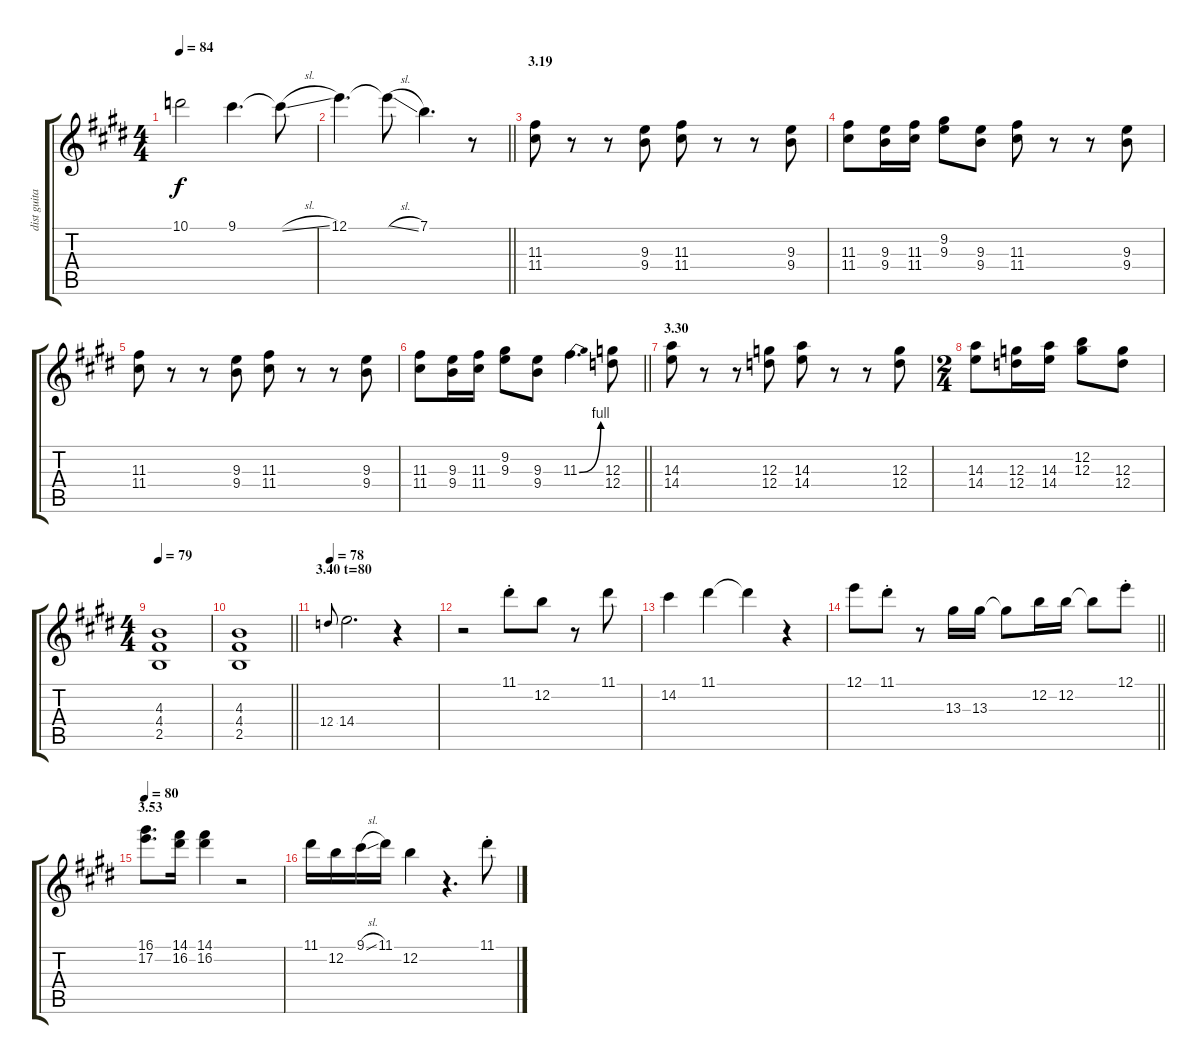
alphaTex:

\track ("dist guitar" "dist guita") {instrument overdrivenguitar}
\staff {score tabs}
\tuning (E4 B3 G3 D3 A2 E2) {hide}
\ts (4 4)
\tempo 84
\clef g2
\ks e
10.1.2{dy f} 9.1.4{d} 9.1{sl t}.8 |
\barLineRight lightlight
12.1.4{d} 12.1{sl t}.8 7.1.4{d} r.8 |
\section ("" "3.19")
(11.3 11.4).8 r.8 r.8 (9.3 9.4).8 (11.3 11.4).8 r.8 r.8 (9.3 9.4).8 |
(11.3 11.4).8 (9.3 9.4).16 (11.3 11.4).16 (9.2 9.3).8 (9.3 9.4).8 (11.3 11.4).8 r.8 r.8 (9.3 9.4).8 |
(11.3 11.4).8 r.8 r.8 (9.3 9.4).8 (11.3 11.4).8 r.8 r.8 (9.3 9.4).8 |
\barLineRight lightlight
(11.3 11.4).8 (9.3 9.4).16 (11.3 11.4).16 (9.2 9.3).8 (9.3 9.4).8 11.3{be (bend 0 0 60 4)}.4{d} (12.3 12.4).8 |
\section ("" "3.30")
(14.3 14.4).8 r.8 r.8 (12.3 12.4).8 (14.3 14.4).8 r.8 r.8 (12.3 12.4).8 |
\ts (2 4)
(14.3 14.4).8 (12.3 12.4).16 (14.3 14.4).16 (12.2 12.3).8 (12.3 12.4).8 |
\ts (4 4)
\tempo 79
(4.3 4.4 2.5).1 |
\barLineRight lightlight
(4.3 4.4 2.5).1 |
\section ("" "3.40 t=80")
\tempo (78 0.03125)
12.4.8{gr onbeat} 14.4.2{d} r.4 |
r.2 11.1{st}.8 12.2.8 r.8 11.1.8 |
14.2.4 11.1.4 11.1{t}.4 r.4 |
\barLineRight lightlight
12.1.8 11.1{st}.8 r.8 13.3.16 13.3.16 13.3{t}.8 12.2.16 12.2.16 12.2{t}.8 12.1{st}.8 |
\section ("" "3.53")
\tempo 80
(16.1 17.2).8{d} (14.1 16.2).16 (14.1 16.2).4 r.2 |
11.1.16 12.2.16 9.1{sl}.16 11.1.16 12.2.4 r.4{d} 11.1{st}.8
